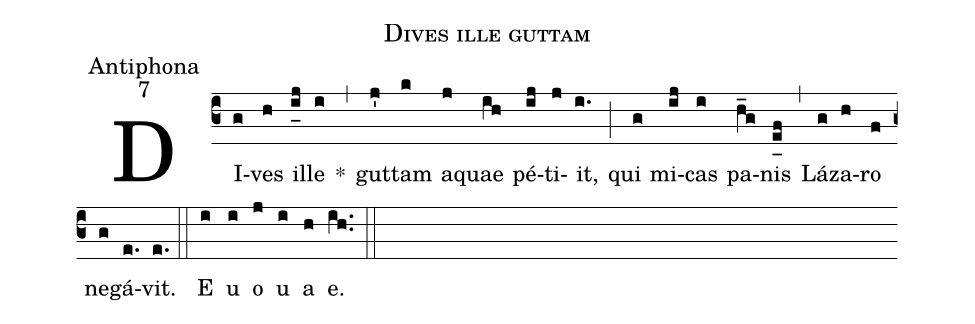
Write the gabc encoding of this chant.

name:Dives ille guttam;
office-part:Antiphona;
mode:7;
%%
(c3) DI(g)ves(h) il(i_[uh:l]j)le(i) *(,) gut(j')tam(k) a(j)quae(ih) pé(ij)ti(j)it,(i.) (;) qui(g) mi(ij)cas(i) pa(h_g)nis(e_[uh:l]f) (,) Lá(g)za(h)ro(f) ne(g)gá(e.)vit.(e.) (::) <eu>E(i) u(i) o(j) u(i) a(h) e.</eu>(ih..) (::)
